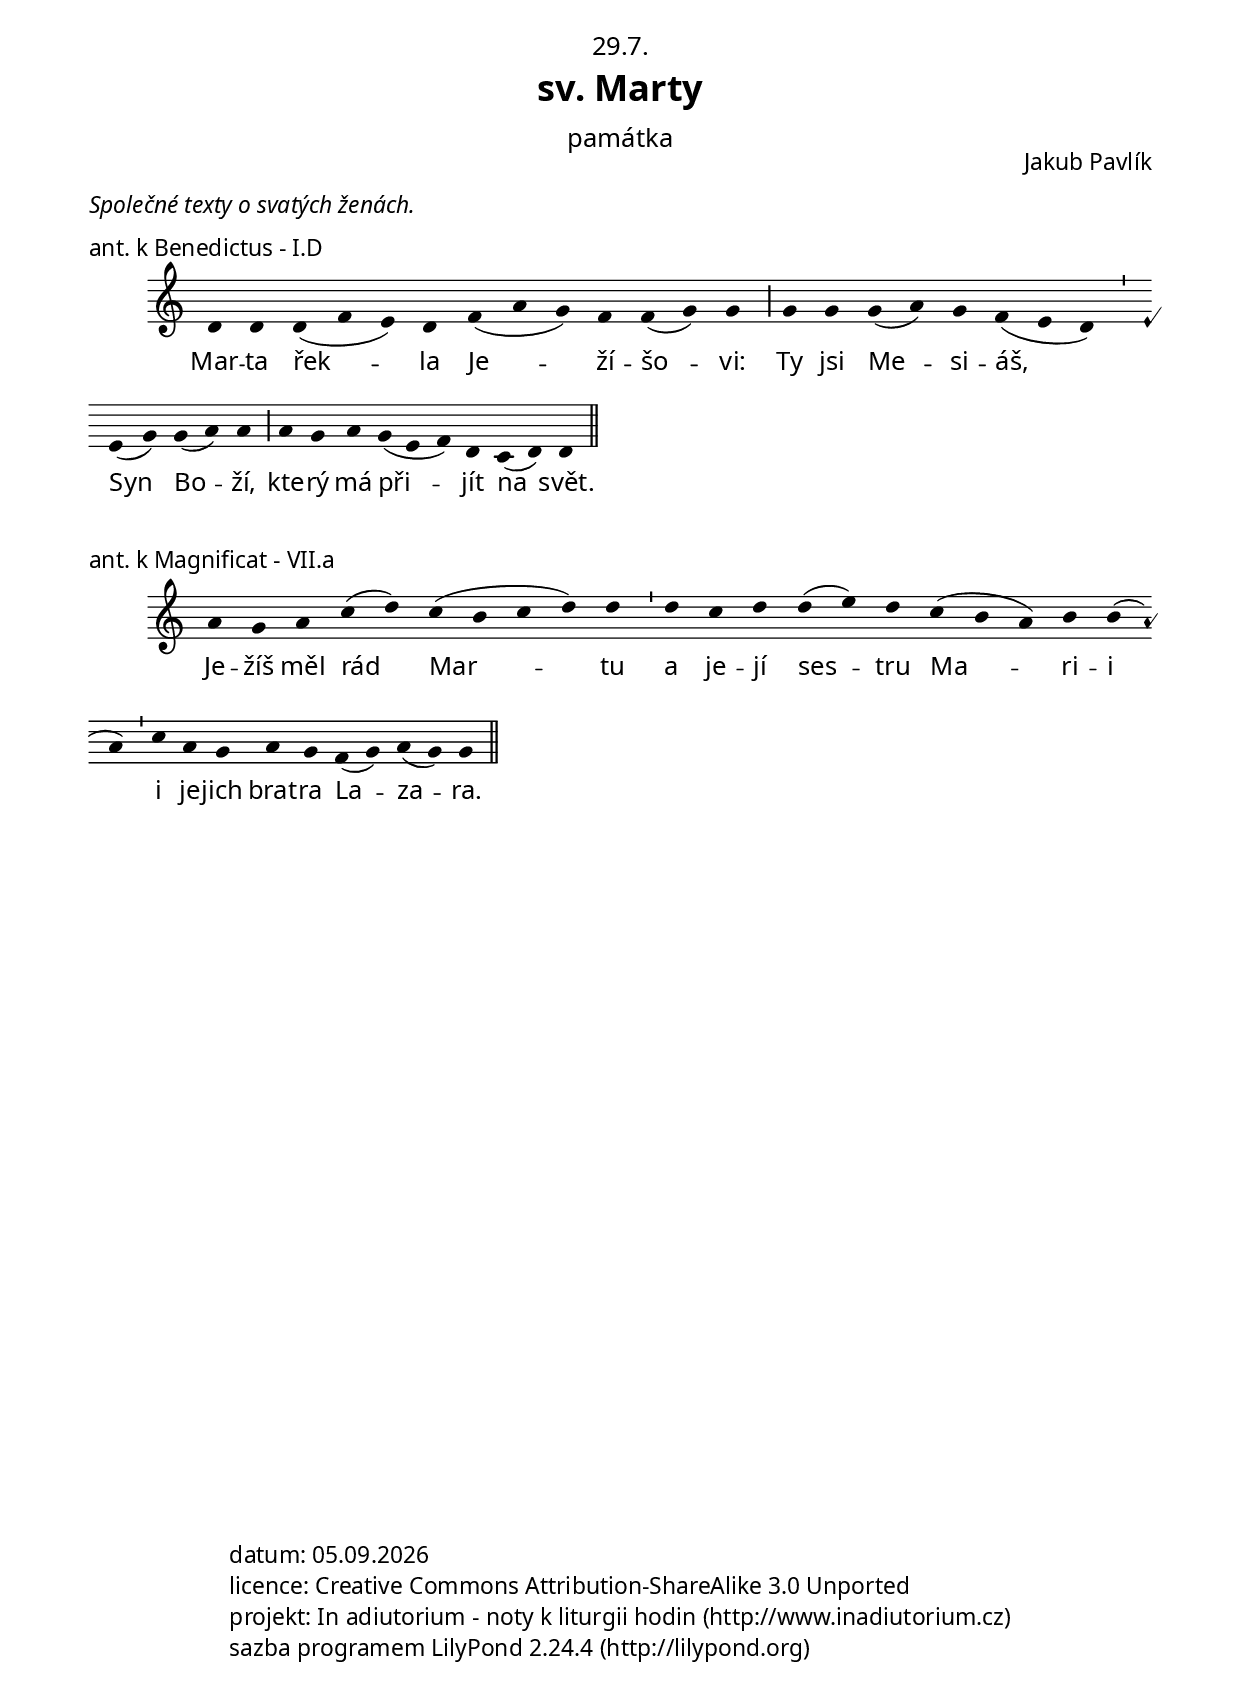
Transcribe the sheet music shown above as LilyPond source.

\version "2.15.40"

\include "../spolecne.ly"
\include "../dilyresponsorii.ly"

\header {
  title = \markup\titleSvatek
            "sv. Marty"
            památka
            29.7.
  composer = "Jakub Pavlík"
}

\markup\communia #'(#:zena)

\score {
  \relative c' {
    \choralniRezim
    d4 d d( f e) d f( a g) f f( g) g \barMaior
    g g g( a) g f( e d) \barMin e( g) g( a) a \barMaior
    a g a g( e f) d c( d) d \barFinalis
  }
  \addlyrics {
    Mar -- ta řek -- la Je -- ží -- šo -- vi:
    Ty jsi Me -- si -- áš, Syn Bo -- ží,
    kte -- rý má při -- jít na svět.
  }
  \header {
    quid = "ant. k Benedictus"
    modus = "I"
    differentia = "D"
    psalmus = ""
    id = "aben"
    piece = \markup {\sestavTitulekBezZalmu}
  }
}

\score {
  \relative c'' {
    \choralniRezim
    a4 g a c( d) c( b c d) d \barMin
    d c d d( e) d c( b a) b b( a) \barMin
    c a g a g f( g) a( g) g \barFinalis
  }
  \addlyrics {
    Je -- žíš měl rád Mar -- tu
    a je -- jí ses -- tru Ma -- ri -- i
    i je -- jich brat -- ra La -- za -- ra.
  }
  \header {
    quid = "ant. k Magnificat"
    modus = "VII"
    differentia = "a"
    psalmus = ""
    placet = "_i_ v poslední části je nevhodně zvýrazněné"
    id = "amag"
    piece = \markup {\sestavTitulekBezZalmu}
  }
}